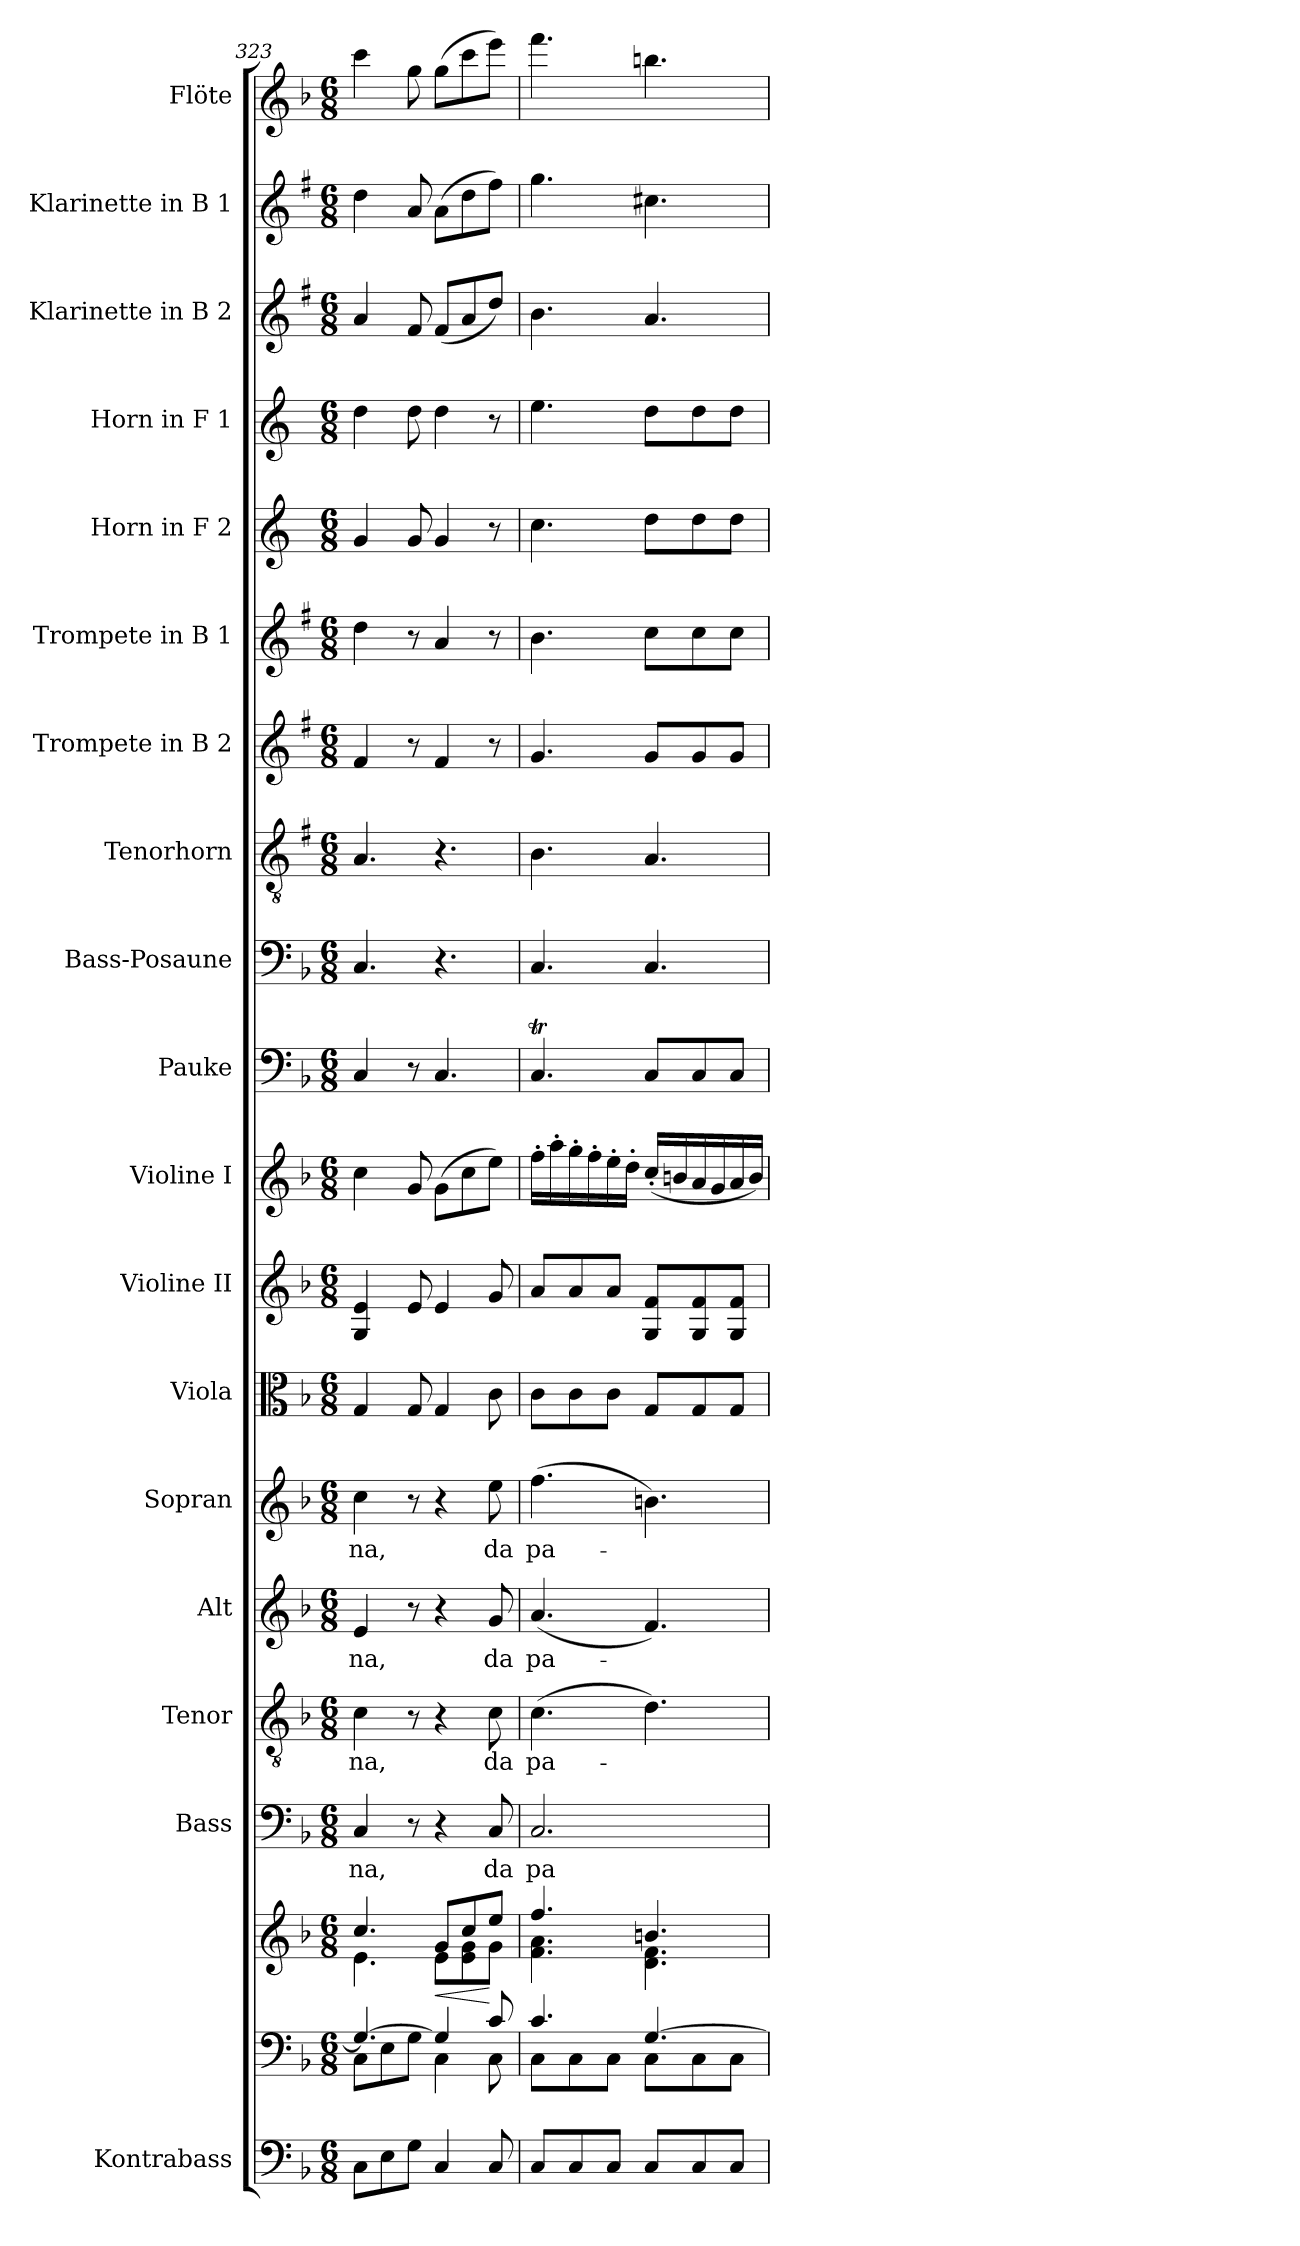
**kern	**kern	**kern	**dynam	**kern	**text	**kern	**text	**kern	**text	**kern	**text	**kern	**kern	**kern	**kern	**kern	**kern	**kern	**kern	**kern	**kern	**kern	**kern	**kern
*part19	*part18	*part18	*part18	*part17	*part17	*part16	*part16	*part15	*part15	*part14	*part14	*part13	*part12	*part11	*part10	*part9	*part8	*part7	*part6	*part5	*part4	*part3	*part2	*part1
*staff20	*staff19	*staff18	*staff18/19	*staff17	*staff17	*staff16	*staff16	*staff15	*staff15	*staff14	*staff14	*staff13	*staff12	*staff11	*staff10	*staff9	*staff8	*staff7	*staff6	*staff5	*staff4	*staff3	*staff2	*staff1
*I"Kontrabass	*	*	*	*I"Bass	*	*I"Tenor	*	*I"Alt	*	*I"Sopran	*	*I"Viola	*I"Violine II	*I"Violine I	*I"Pauke	*I"Bass-Posaune	*I"Tenorhorn	*I"Trompete in B 2	*I"Trompete in B 1	*I"Horn in F 2	*I"Horn in F 1	*I"Klarinette in B 2	*I"Klarinette in B 1	*I"Flöte
*I'Kb.	*	*	*	*I'B	*	*I'T	*	*I'A	*	*I'S	*	*I'Vla.	*I'Vl. II	*I'Vl. I	*I'Pk.	*I'B. Pos.	*I'T	*	*	*I'Hrn. 2	*I'Hrn. 1	*	*	*I'Fl.
*clefF4	*clefF4	*clefG2	*	*clefF4	*	*clefGv2	*	*clefG2	*	*clefG2	*	*clefC3	*clefG2	*clefG2	*clefF4	*clefF4	*clefGv2	*clefG2	*clefG2	*clefG2	*clefG2	*clefG2	*clefG2	*clefG2
*ITrd7c12	*	*	*	*	*	*	*	*	*	*	*	*	*	*	*	*	*ITrd1c2	*ITrd1c2	*ITrd1c2	*ITrd4c7	*ITrd4c7	*ITrd1c2	*ITrd1c2	*
*k[b-]	*k[b-]	*k[b-]	*	*k[b-]	*	*k[b-]	*	*k[b-]	*	*k[b-]	*	*k[b-]	*k[b-]	*k[b-]	*k[b-]	*k[b-]	*k[b-]	*k[b-]	*k[b-]	*k[b-]	*k[b-]	*k[b-]	*k[b-]	*k[b-]
*F:	*F:	*F:	*	*F:	*	*F:	*	*F:	*	*F:	*	*F:	*F:	*F:	*F:	*F:	*F:	*F:	*F:	*F:	*F:	*F:	*F:	*F:
*M6/8	*M6/8	*M6/8	*	*M6/8	*	*M6/8	*	*M6/8	*	*M6/8	*	*M6/8	*M6/8	*M6/8	*M6/8	*M6/8	*M6/8	*M6/8	*M6/8	*M6/8	*M6/8	*M6/8	*M6/8	*M6/8
=323	=323	=323	=323	=323	=323	=323	=323	=323	=323	=323	=323	=323	=323	=323	=323	=323	=323	=323	=323	=323	=323	=323	=323	=323
*	*^	*^	*	*	*	*	*	*	*	*	*	*	*	*	*	*	*	*	*	*	*	*	*	*
!	!	!	!	!	!	!	!LO:LY:b	!	!LO:LY:b	!	!LO:LY:b	!	!LO:LY:b	!	!	!	!	!	!	!	!	!	!	!	!	!
8CC\L	4.G/_	8C\L	4.cc/	4.e\	.	4C/	-na,	4c\	-na,	4e/	-na,	4cc\	-na,	4G/	4G/ 4e/	4cc\	4C/	4.C/	4.G/	4e/	4cc\	4c/	4g\	4g/	4cc\	4ccc\
8EE\	.	8E\	.	.	.	.	.	.	.	.	.	.	.	.	.	.	.	.	.	.	.	.	.	.	.	.
8GG\J	.	8G\J	.	.	.	8r	.	8r	.	8r	.	8r	.	8G/	8e/	8g/	8r	.	.	8r	8r	8c/	8g\	8e/	8g/	8gg\
!	!	!	!	!	!LO:HP:b	!	!	!	!	!	!	!	!	!	!	!	!	!	!	!	!	!	!	!	!	!
4CC/	4G/]	4C\	8g/L	8e\L	<	4r	.	4r	.	4r	.	4r	.	4G/	4e/	(>8g\L	4.C/	4.r	4.r	4e/	4g/	4c/	4g\	(<8e/L	(>8g\L	(>8gg\L
.	.	.	8cc/	8e\ 8g\	.	.	.	.	.	.	.	.	.	.	.	8cc\	.	.	.	.	.	.	.	8g/	8cc\	8ccc\
!	!	!	!	!	!	!	!LO:LY:b	!	!LO:LY:b	!	!LO:LY:b	!	!LO:LY:b	!	!	!	!	!	!	!	!	!	!	!	!	!
8CC/	8c/	8C\	8ee/J	8g\J	[	8C/	da	8c\	da	8g/	da	8ee\	da	8c\	8g/	8ee\J)	.	.	.	8r	8r	8r	8r	8cc/J)	8ee\J)	8eee\J)
=324	=324	=324	=324	=324	=324	=324	=324	=324	=324	=324	=324	=324	=324	=324	=324	=324	=324	=324	=324	=324	=324	=324	=324	=324	=324	=324
!	!	!	!	!	!	!	!LO:LY:b	!	!LO:LY:b	!	!LO:LY:b	!	!LO:LY:b	!	!	!	!	!	!	!	!	!	!	!	!	!
8CC/L	4.c/	8C\L	4.ff/	4.f\ 4.a\	.	2.C/	pa-	(>4.c\	pa-	(<4.a/	pa-	(>4.ff\	pa-	8c\L	8a/L	16ff'>\LL	4.CT/	4.C/	4.A\	4.f/	4.a\	4.f\	4.a\	4.a\	4.ff\	4.fff\
.	.	.	.	.	.	.	.	.	.	.	.	.	.	.	.	16aa'>\	.	.	.	.	.	.	.	.	.	.
8CC/	.	8C\	.	.	.	.	.	.	.	.	.	.	.	8c\	8a/	16gg'>\	.	.	.	.	.	.	.	.	.	.
.	.	.	.	.	.	.	.	.	.	.	.	.	.	.	.	16ff'>\	.	.	.	.	.	.	.	.	.	.
8CC/J	.	8C\J	.	.	.	.	.	.	.	.	.	.	.	8c\J	8a/J	16ee'>\	.	.	.	.	.	.	.	.	.	.
.	.	.	.	.	.	.	.	.	.	.	.	.	.	.	.	16dd'>\JJ	.	.	.	.	.	.	.	.	.	.
8CC/L	[>4.G/	8C\L	4.bn/	4.d\ 4.f\	.	.	.	4.d\)	.	4.f/)	.	4.bn\)	.	8G/L	8G/ 8f/L	(<16cc'</LL	8C/L	4.C/	4.G/	8f/L	8b-\L	8g\L	8g\L	4.g/	4.bn\	4.bbn\
.	.	.	.	.	.	.	.	.	.	.	.	.	.	.	.	16bn/	.	.	.	.	.	.	.	.	.	.
8CC/	.	8C\	.	.	.	.	.	.	.	.	.	.	.	8G/	8G/ 8f/	16a/	8C/	.	.	8f/	8b-\	8g\	8g\	.	.	.
.	.	.	.	.	.	.	.	.	.	.	.	.	.	.	.	16g/	.	.	.	.	.	.	.	.	.	.
8CC/J	.	8C\J	.	.	.	.	.	.	.	.	.	.	.	8G/J	8G/ 8f/J	16a/	8C/J	.	.	8f/J	8b-\J	8g\J	8g\J	.	.	.
.	.	.	.	.	.	.	.	.	.	.	.	.	.	.	.	16b/JJ)	.	.	.	.	.	.	.	.	.	.
*	*v	*v	*	*	*	*	*	*	*	*	*	*	*	*	*	*	*	*	*	*	*	*	*	*	*	*
*	*	*v	*v	*	*	*	*	*	*	*	*	*	*	*	*	*	*	*	*	*	*	*	*	*	*
=	=	=	=	=	=	=	=	=	=	=	=	=	=	=	=	=	=	=	=	=	=	=	=	=
*-	*-	*-	*-	*-	*-	*-	*-	*-	*-	*-	*-	*-	*-	*-	*-	*-	*-	*-	*-	*-	*-	*-	*-	*-
